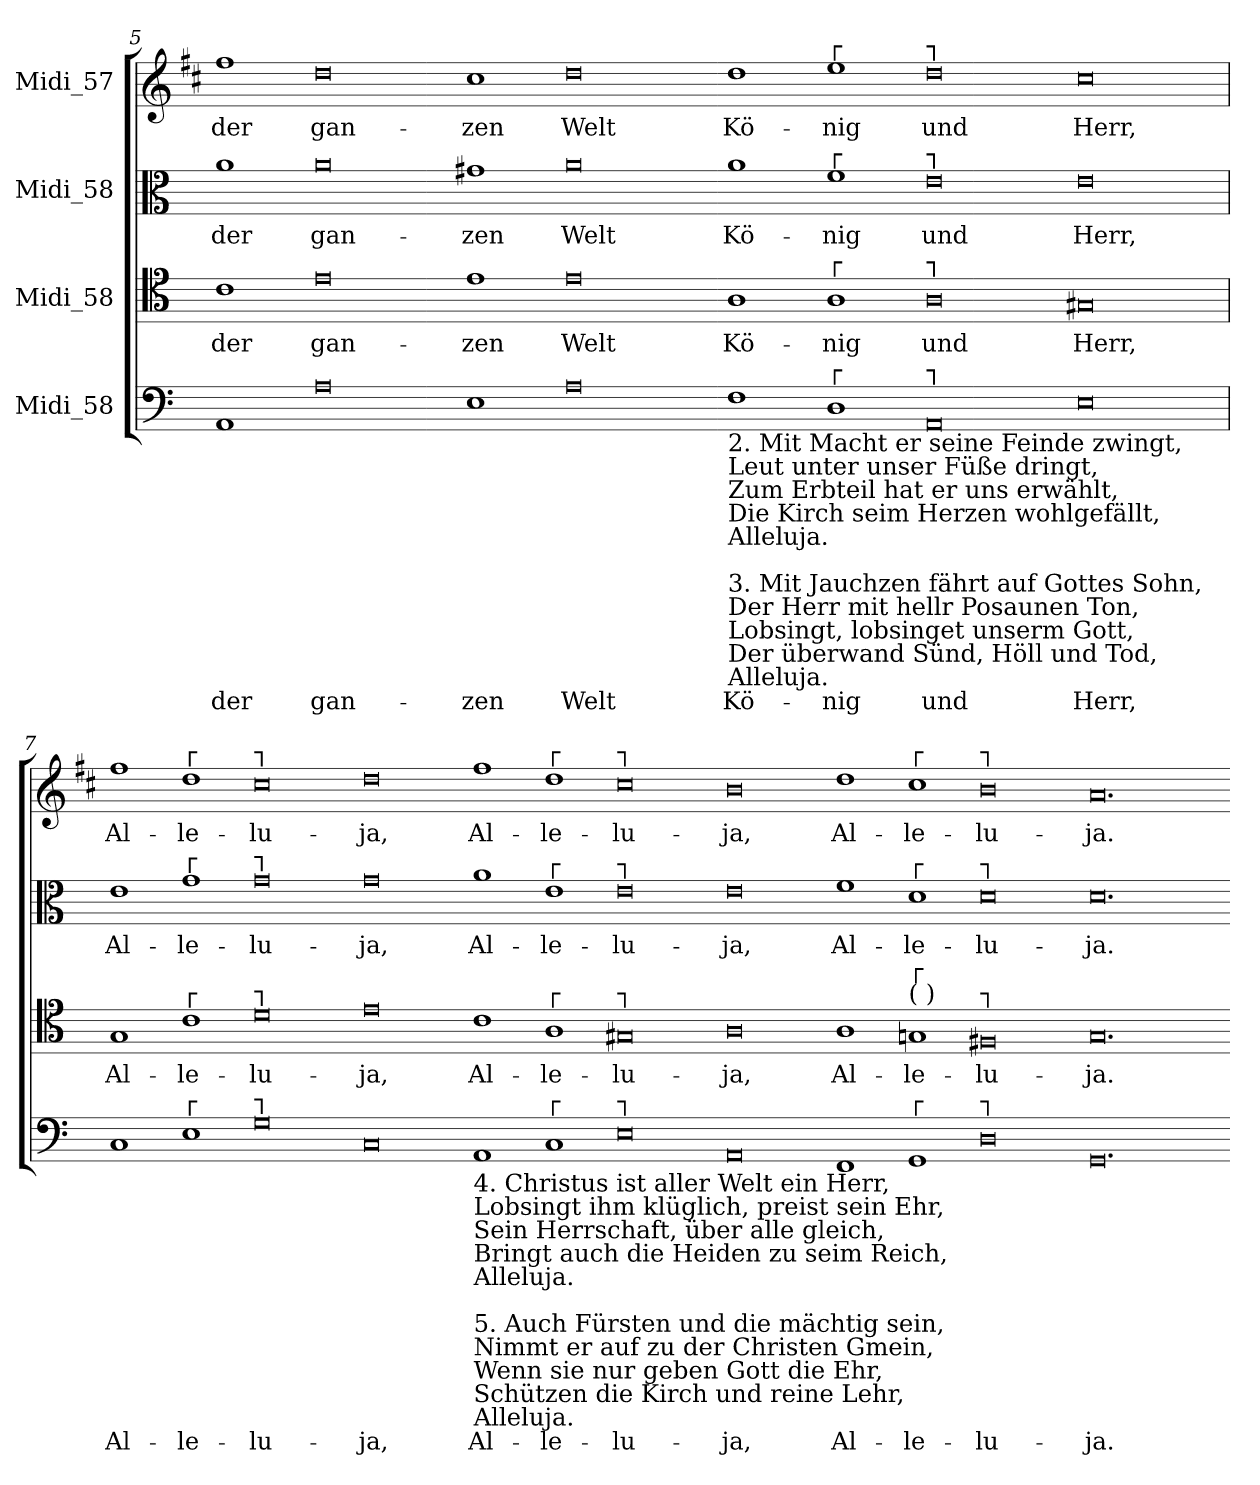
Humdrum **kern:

**kern	**text	**kern	**text	**kern	**text	**kern	**text
*part4	*part4	*part3	*part3	*part2	*part2	*part1	*part1
*staff4	*staff4	*staff3	*staff3	*staff2	*staff2	*staff1	*staff1
*I"Midi_58	*	*I"Midi_58	*	*I"Midi_58	*	*I"Midi_57	*
*clefF4	*	*clefC4	*	*clefC3	*	*clefG2	*
*	*	*	*	*	*	*ITrd1c2	*
*k[]	*	*k[]	*	*k[]	*	*k[]	*
*C:	*	*C:	*	*C:	*	*C:	*
=5	=5	=5	=5	=5	=5	=5	=5
!	!LO:LY:b	!	!LO:LY:b	!	!LO:LY:b	!	!LO:LY:b
1AA	der	1c	der	1a	der	1ee	der
!	!LO:LY:b	!	!LO:LY:b	!	!LO:LY:b	!	!LO:LY:b
0A	gan-	0e	gan-	0a	gan-	0cc	gan-
!	!LO:LY:b	!	!LO:LY:b	!	!LO:LY:b	!	!LO:LY:b
1E	-zen	1e	-zen	1g#X	-zen	1b	-zen
!	!LO:LY:b	!	!LO:LY:b	!	!LO:LY:b	!	!LO:LY:b
0A	Welt	0e	Welt	0a	Welt	0cc	Welt
!!LO:LB:g=z
=6-	=6-	=6-	=6-	=6-	=6-	=6-	=6-
!LO:TX:b:t=2. Mit Macht er seine Feinde zwingt,\nLeut unter unser Füße dringt,\nZum Erbteil hat er uns erwählt,\nDie Kirch seim Herzen wohlgefällt,\nAlleluja.\n\n3. Mit Jauchzen fährt auf Gottes Sohn,\nDer Herr mit hellr Posaunen Ton,\nLobsingt, lobsinget unserm Gott,\nDer überwand Sünd, Höll und Tod,\nAlleluja.	!	!	!	!	!	!	!
!	!LO:LY:b	!	!LO:LY:b	!	!LO:LY:b	!	!LO:LY:b
1F	Kö-	1A	Kö-	1a	Kö-	1cc	Kö-
!	!	!	!	!	!	!LO:TX:a:t=┌	!
!	!	!	!	!LO:TX:a:t=┌	!	!	!
!	!	!LO:TX:a:t=┌	!	!	!	!	!
!LO:TX:a:t=┌	!	!	!	!	!	!	!
!	!LO:LY:b	!	!LO:LY:b	!	!LO:LY:b	!	!LO:LY:b
1D	-nig	1A	-nig	1f	-nig	1dd	-nig
!	!	!	!	!	!	!LO:TX:a:t=┐	!
!	!	!	!	!LO:TX:a:t=┐	!	!	!
!	!	!LO:TX:a:t=┐	!	!	!	!	!
!LO:TX:a:t=┐	!	!	!	!	!	!	!
!	!LO:LY:b	!	!LO:LY:b	!	!LO:LY:b	!	!LO:LY:b
0AA	und	0A	und	0e	und	0cc	und
!	!LO:LY:b	!	!LO:LY:b	!	!LO:LY:b	!	!LO:LY:b
0E	Herr,	0G#X	Herr,	0e	Herr,	0b	Herr,
=7	=7	=7	=7	=7	=7	=7	=7
!	!LO:LY:b	!	!LO:LY:b	!	!LO:LY:b	!	!LO:LY:b
1C	Al-	1G	Al-	1e	Al-	1ee	Al-
!	!	!	!	!	!	!LO:TX:a:t=┌	!
!	!	!	!	!LO:TX:a:t=┌	!	!	!
!	!	!LO:TX:a:t=┌	!	!	!	!	!
!LO:TX:a:t=┌	!	!	!	!	!	!	!
!	!LO:LY:b	!	!LO:LY:b	!	!LO:LY:b	!	!LO:LY:b
1E	-le-	1c	-le-	1g	-le-	1cc	-le-
!	!	!	!	!	!	!LO:TX:a:t=┐	!
!	!	!	!	!LO:TX:a:t=┐	!	!	!
!	!	!LO:TX:a:t=┐	!	!	!	!	!
!LO:TX:a:t=┐	!	!	!	!	!	!	!
!	!LO:LY:b	!	!LO:LY:b	!	!LO:LY:b	!	!LO:LY:b
0G	-lu-	0d	-lu-	0g	-lu-	0b	-lu-
!	!LO:LY:b	!	!LO:LY:b	!	!LO:LY:b	!	!LO:LY:b
0C	-ja,	0e	-ja,	0g	-ja,	0cc	-ja,
!LO:TX:b:t=4. Christus ist aller Welt ein Herr,\nLobsingt ihm klüglich, preist sein Ehr,\nSein Herrschaft, über alle gleich,\nBringt auch die Heiden zu seim Reich,\nAlleluja.\n\n5. Auch Fürsten und die mächtig sein,\nNimmt er auf zu der Christen Gmein,\nWenn sie nur geben Gott die Ehr,\nSchützen die Kirch und reine Lehr,\nAlleluja.	!	!	!	!	!	!	!
!	!LO:LY:b	!	!LO:LY:b	!	!LO:LY:b	!	!LO:LY:b
1AA	Al-	1c	Al-	1a	Al-	1ee	Al-
!	!	!	!	!	!	!LO:TX:a:t=┌	!
!	!	!	!	!LO:TX:a:t=┌	!	!	!
!	!	!LO:TX:a:t=┌	!	!	!	!	!
!LO:TX:a:t=┌	!	!	!	!	!	!	!
!	!LO:LY:b	!	!LO:LY:b	!	!LO:LY:b	!	!LO:LY:b
1C	-le-	1A	-le-	1e	-le-	1cc	-le-
!	!	!	!	!	!	!LO:TX:a:t=┐	!
!	!	!	!	!LO:TX:a:t=┐	!	!	!
!	!	!LO:TX:a:t=┐	!	!	!	!	!
!LO:TX:a:t=┐	!	!	!	!	!	!	!
!	!LO:LY:b	!	!LO:LY:b	!	!LO:LY:b	!	!LO:LY:b
0E	-lu-	0G#X	-lu-	0e	-lu-	0b	-lu-
!	!LO:LY:b	!	!LO:LY:b	!	!LO:LY:b	!	!LO:LY:b
0AA	-ja,	0A	-ja,	0e	-ja,	0a	-ja,
!	!LO:LY:b	!	!LO:LY:b	!	!LO:LY:b	!	!LO:LY:b
1FF	Al-	1A	Al-	1f	Al-	1cc	Al-
!	!	!	!	!	!	!LO:TX:a:t=┌	!
!	!	!	!	!LO:TX:a:t=┌	!	!	!
!	!	!LO:TX:a:t=(  )	!	!	!	!	!
!	!	!LO:TX:a:t=┌	!	!	!	!	!
!LO:TX:a:t=┌	!	!	!	!	!	!	!
!	!LO:LY:b	!	!LO:LY:b	!	!LO:LY:b	!	!LO:LY:b
1GG	-le-	1Gn	-le-	1d	-le-	1b	-le-
!	!	!	!	!	!	!LO:TX:a:t=┐	!
!	!	!	!	!LO:TX:a:t=┐	!	!	!
!	!	!LO:TX:a:t=┐	!	!	!	!	!
!LO:TX:a:t=┐	!	!	!	!	!	!	!
!	!LO:LY:b	!	!LO:LY:b	!	!LO:LY:b	!	!LO:LY:b
0D	-lu-	0F#X	-lu-	0d	-lu-	0a	-lu-
!	!LO:LY:b	!	!LO:LY:b	!	!LO:LY:b	!	!LO:LY:b
0.GG	-ja.	0.G	-ja.	0.d	-ja.	0.g	-ja.
=-	=-	=-	=-	=-	=-	=-	=-
*-	*-	*-	*-	*-	*-	*-	*-
